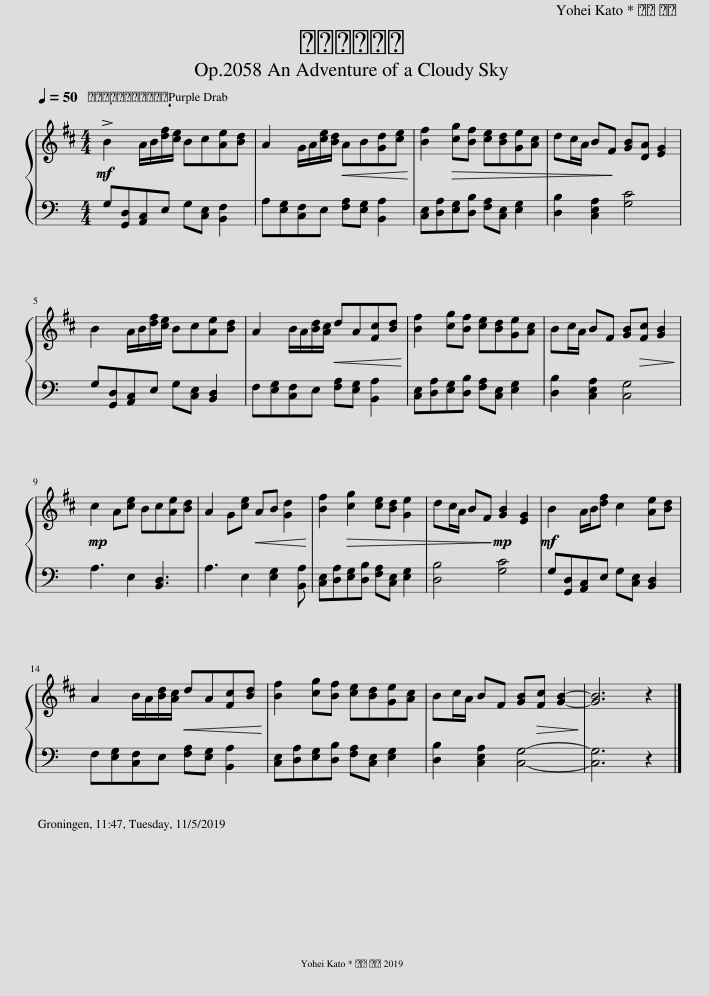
X:1
%%score { 1 | 2 }
L:1/8
Q:1/4=50
M:4/4
I:linebreak $
K:D
V:1 treble
V:2 bass
V:1
!mf! !>!B2 A/B/[df]/[ce]/ Bc[Ae][Bd] | A2 G/A/[ce]/[Bd]/!<(! AB[Gd][ce]!<)! | [Bf]2!>(! [cg][Bf] [ce][Bd][Ge][Ac]!>)! | dc/A/ BF [GB][DA] [EG]2 |$ B2 A/B/[df]/[ce]/ Bc[Ae][Bd] | %5
 A2 B/A/[Bd]/[Ac]/!<(! dA[Fc][Bd]!<)! | [Bf]2 [cg][Bf] [ce][Bd][Ge][Ac] | Bc/A/ BF [GB]!>(![Fc] [GB]2!>)! |$!mp! c2 A[ce] Bc[Ae][Bd] | A2 G[ce]!<(! AB [Gd]2!<)! | %10
 [Bf]2!>(! [cg]2 [ce][Bd] [Ge]2!>)! | dc/A/ BF!mp! [GB]2 [EG]2 |!mf! B2 A/B/[df] c2 [Ae][Bd] |$ A2 B/A/[Bd]/[Ac]/!<(! dA[Fc][Bd]!<)! | [Bf]2 [cg][Bf] [ce][Bd][Ge][Ac] | %15
 Bc/A/ BF [GB]!>(![Fc] [GB]2-!>)! | [GB]6 z2 |] %17
V:2
 G,[G,,D,][A,,=C,]E, G,[C,E,] [B,,=F,]2 | A,[E,G,][=C,=F,]E, [F,A,][E,G,] [B,,A,]2 | [=C,E,][D,A,][E,G,][D,B,] [=F,A,][C,E,] [E,G,]2 | [D,B,]2 [=C,E,A,]2 [G,=C]4 |$ G,[G,,D,][A,,=C,]E, G,[C,E,] [B,,D,]2 | %5
 =F,[E,G,][=C,F,]E, [F,A,][E,G,] [B,,A,]2 | [=C,E,][D,A,][E,G,][D,B,] [=F,A,][C,E,] [E,G,]2 | [D,B,]2 [=C,E,A,]2 [C,G,]4 |$ A,3 E,2 [B,,D,]3 | A,3 E,2 [E,G,]2 [B,,A,] | %10
 [=C,E,][D,A,][E,G,][D,B,] [=F,A,][C,E,] [E,G,]2 | [D,B,]4 [G,=C]4 | G,[G,,D,][A,,=C,]E, G,[C,E,] [B,,D,]2 |$ =F,[E,G,][=C,F,]E, [F,A,][E,G,] [B,,A,]2 | [=C,E,][D,A,][E,G,][D,B,] [=F,A,][C,E,] [E,G,]2 | %15
 [D,B,]2 [=C,E,A,]2 [C,G,]4- | [C,G,]6 z2 |] %17
